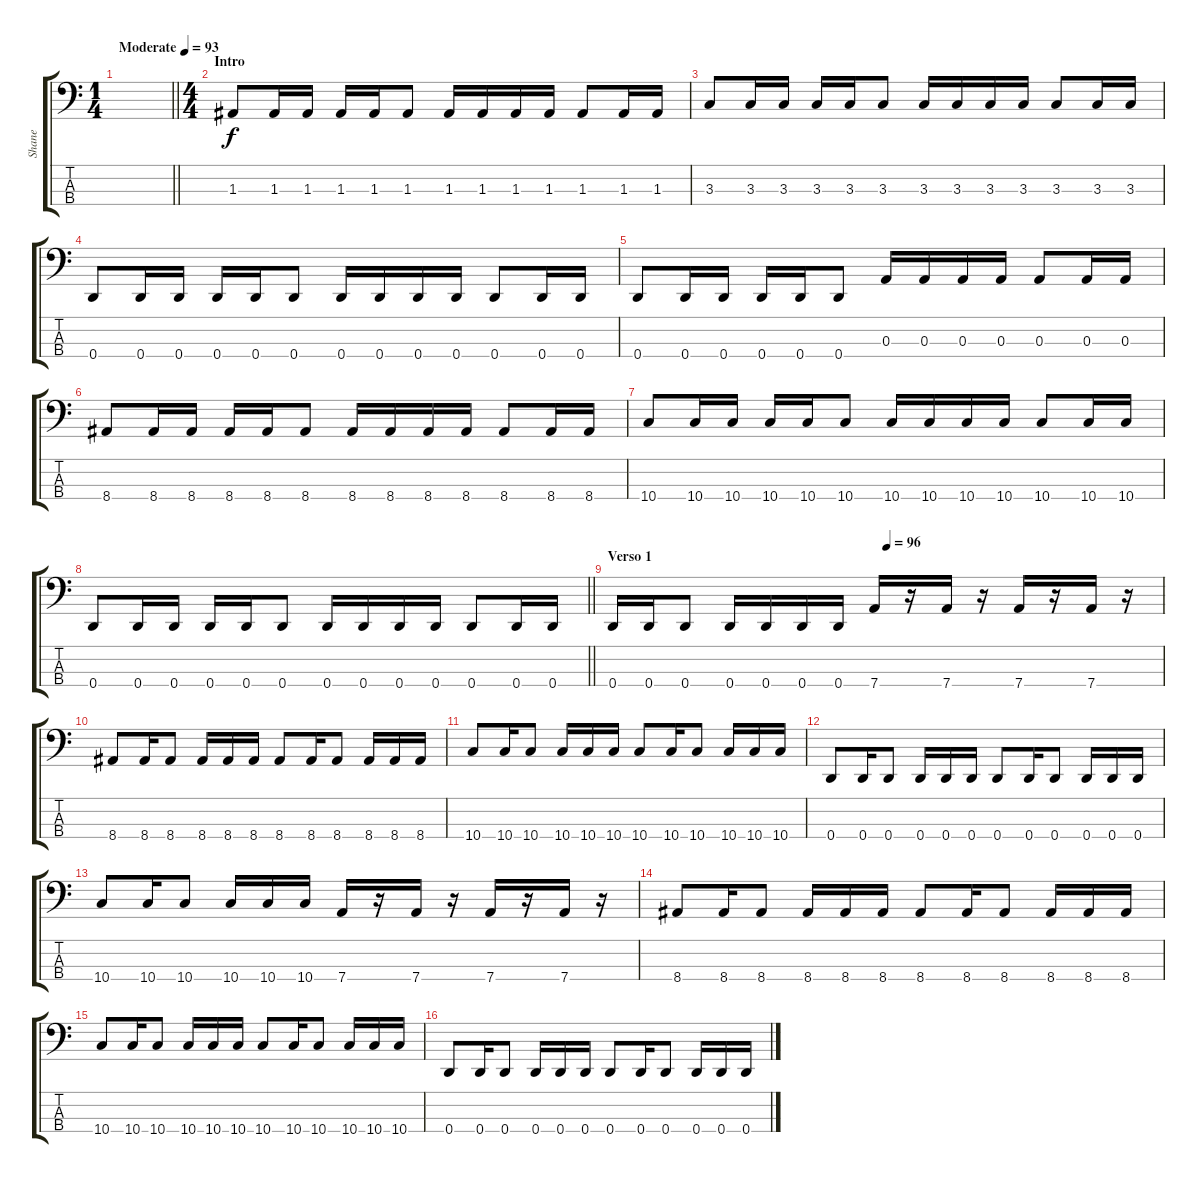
\track ("Shane" "Shane") {instrument electricbasspick}
\staff {score tabs}
\tuning (G2 D2 A1 D1) {hide}
\ts (1 4)
\tempo (93 "Moderate")
\clef f4
\barLineRight lightlight
\ks c
|
\ts (4 4)
\section ("" "Intro")
1.3.8{volume 16} 1.3.16 1.3.16 1.3.16 1.3.16 1.3.8 1.3.16 1.3.16 1.3.16 1.3.16 1.3.8 1.3.16 1.3.16 |
3.3.8 3.3.16 3.3.16 3.3.16 3.3.16 3.3.8 3.3.16 3.3.16 3.3.16 3.3.16 3.3.8 3.3.16 3.3.16 |
0.4.8 0.4.16 0.4.16 0.4.16 0.4.16 0.4.8 0.4.16 0.4.16 0.4.16 0.4.16 0.4.8 0.4.16 0.4.16 |
0.4.8 0.4.16 0.4.16 0.4.16 0.4.16 0.4.8 0.3.16 0.3.16 0.3.16 0.3.16 0.3.8 0.3.16 0.3.16 |
8.4.8 8.4.16 8.4.16 8.4.16 8.4.16 8.4.8 8.4.16 8.4.16 8.4.16 8.4.16 8.4.8 8.4.16 8.4.16 |
10.4.8 10.4.16 10.4.16 10.4.16 10.4.16 10.4.8 10.4.16 10.4.16 10.4.16 10.4.16 10.4.8 10.4.16 10.4.16 |
\barLineRight lightlight
0.4.8 0.4.16 0.4.16 0.4.16 0.4.16 0.4.8 0.4.16 0.4.16 0.4.16 0.4.16 0.4.8 0.4.16 0.4.16 |
\section ("" "Verso 1")
\tempo (96 0.5)
0.4.16 0.4.16 0.4.8 0.4.16 0.4.16 0.4.16 0.4.16 7.4.16 r.16 7.4.16 r.16 7.4.16 r.16 7.4.16 r.16 |
8.4.8 8.4.16 8.4.8 8.4.16 8.4.16 8.4.16 8.4.8 8.4.16 8.4.8 8.4.16 8.4.16 8.4.16 |
10.4.8 10.4.16 10.4.8 10.4.16 10.4.16 10.4.16 10.4.8 10.4.16 10.4.8 10.4.16 10.4.16 10.4.16 |
0.4.8 0.4.16 0.4.8 0.4.16 0.4.16 0.4.16 0.4.8 0.4.16 0.4.8 0.4.16 0.4.16 0.4.16 |
10.4.8 10.4.16 10.4.8 10.4.16 10.4.16 10.4.16 7.4.16 r.16 7.4.16 r.16 7.4.16 r.16 7.4.16 r.16 |
8.4.8 8.4.16 8.4.8 8.4.16 8.4.16 8.4.16 8.4.8 8.4.16 8.4.8 8.4.16 8.4.16 8.4.16 |
10.4.8 10.4.16 10.4.8 10.4.16 10.4.16 10.4.16 10.4.8 10.4.16 10.4.8 10.4.16 10.4.16 10.4.16 |
0.4.8 0.4.16 0.4.8 0.4.16 0.4.16 0.4.16 0.4.8 0.4.16 0.4.8 0.4.16 0.4.16 0.4.16
